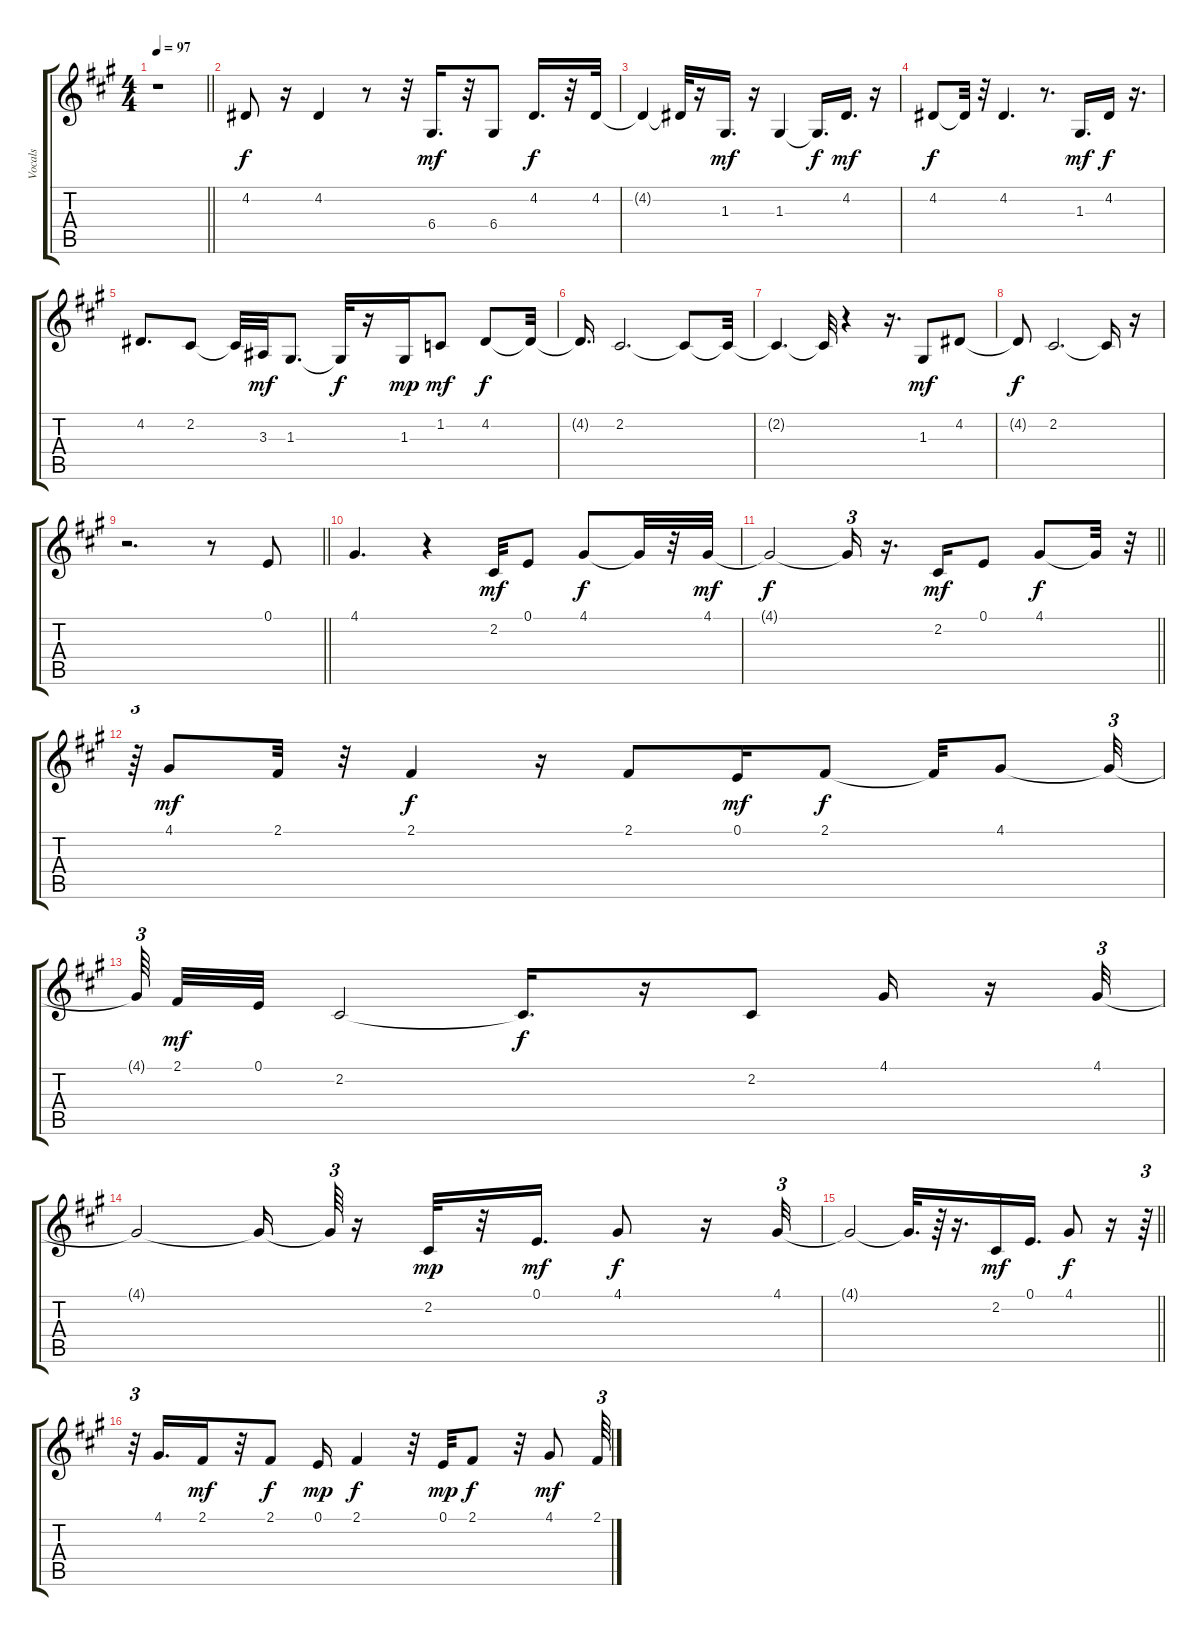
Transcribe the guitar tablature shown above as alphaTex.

\track ("Vocals" "Vocals") {instrument acousticgrandpiano}
\staff {score tabs}
\tuning (E4 B3 G3 D3 A2 E2) {hide}
\ts (4 4)
\tempo 97
\clef g2
\barLineRight lightlight
\ks a
r.1{dy f} |
4.2.8 r.16 4.2.4 r.8 r.32 6.4.16{d dy mf} r.32 6.4.8 4.2.16{d dy f} r.32 4.2.32 |
4.2{t}.4 4.2{t}.32 r.16 1.3.16{d dy mf} r.16 1.3.4 1.3{t}.16{d dy f} 4.2.16{d dy mf} r.16 |
4.2.8{dy f} 4.2{t}.32 r.32 4.2.4{d} r.8{d} 1.3.16{d dy mf} 4.2.16{dy f} r.16{d} |
4.2.8{d} 2.2.8 2.2{t}.32 3.3.32{dy mf} 1.3.8{d} 1.3{t}.32{dy f} r.16 1.3.16{dy mp} 1.2.8{dy mf} 4.2.8{dy f} 4.2{t}.32 |
4.2{t}.16{d} 2.2.2{d} 2.2{t}.8 2.2{t}.32 |
2.2{t}.4{d} 2.2{t}.32 r.4 r.16{d} 1.3.8{dy mf} 4.2.8 |
4.2{t}.8{dy f} 2.2.2{d} 2.2{t}.16 r.16 |
\barLineRight lightlight
r.2{d} r.8 0.1.8 |
4.1.4{d} r.4 2.2.32{dy mf} 0.1.8 4.1.8{dy f} 4.1{t}.32 r.32 4.1.32{dy mf} |
\barLineRight lightlight
4.1{t}.2{dy f} 4.1{t}.16{tu (3 2)} r.16{d} 2.2.16{dy mf} 0.1.8 4.1.8{dy f} 4.1{t}.32 r.32{tu (3 2)} |
r.64{tu (3 2)} 4.1.8{dy mf} 2.1.32 r.32 2.1.4{dy f} r.16 2.1.8 0.1.16{dy mf} 2.1.8{dy f} 2.1{t}.32 4.1.8 4.1{t}.32{tu (3 2)} |
4.1{t}.64{tu (3 2) beam splitsecondary} 2.1.32{dy mf} 0.1.32 2.2.2 2.2{t}.16{d dy f} r.16 2.2.8 4.1.16 r.16 4.1.32{tu (3 2)} |
4.1{t}.2 4.1{t}.16 4.1{t}.64{tu (3 2)} r.16 2.2.32{dy mp} r.32 0.1.16{d dy mf} 4.1.8{dy f} r.16 4.1.32{tu (3 2)} |
\barLineRight lightlight
4.1{t}.2 4.1{t}.32{d} r.64 r.16{d} 2.2.16{dy mf} 0.1.16{d} 4.1.8{dy f} r.16 r.64{tu (3 2)} |
r.32{tu (3 2)} 4.1.16{d} 2.1.16{dy mf} r.32 2.1.8{dy f} 0.1.16{dy mp} 2.1.4{dy f} r.32 0.1.32{dy mp} 2.1.8{dy f} r.32 4.1.8{dy mf} 2.1.64{tu (3 2)}
